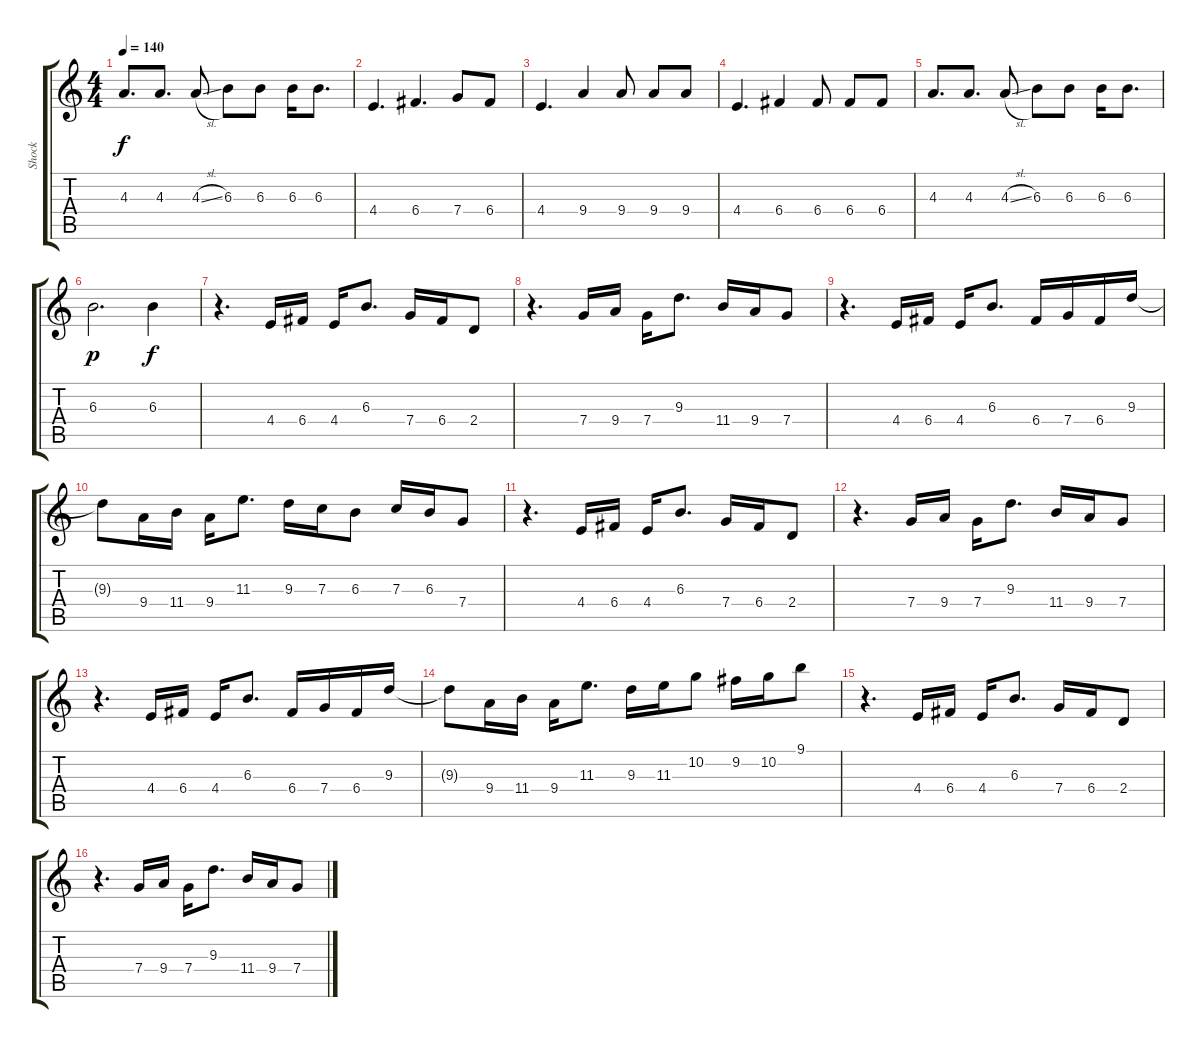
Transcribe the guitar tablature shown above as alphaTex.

\track ("Shock" "Shock") {instrument distortionguitar}
\staff {score tabs}
\tuning (D4 A3 F3 C3 G2 C2) {hide}
\ts (4 4)
\tempo 140
\clef g2
\ks c
4.3.8{d dy f} 4.3.8{d} 4.3{sl}.8 6.3.8 6.3.8 6.3.16 6.3.8{d} |
4.4.4{d} 6.4.4{d} 7.4.8 6.4.8 |
4.4.4{d} 9.4.4 9.4.8 9.4.8 9.4.8 |
4.4.4{d} 6.4.4 6.4.8 6.4.8 6.4.8 |
4.3.8{d} 4.3.8{d} 4.3{sl}.8 6.3.8 6.3.8 6.3.16 6.3.8{d} |
6.3.2{d dy p} 6.3.4{dy f} |
r.4{d} 4.4.16 6.4.16 4.4.16 6.3.8{d} 7.4.16 6.4.16 2.4.8 |
r.4{d} 7.4.16 9.4.16 7.4.16 9.3.8{d} 11.4.16 9.4.16 7.4.8 |
r.4{d} 4.4.16 6.4.16 4.4.16 6.3.8{d} 6.4.16 7.4.16 6.4.16 9.3.16 |
9.3{t}.8 9.4.16 11.4.16 9.4.16 11.3.8{d} 9.3.16 7.3.16 6.3.8 7.3.16 6.3.16 7.4.8 |
r.4{d} 4.4.16 6.4.16 4.4.16 6.3.8{d} 7.4.16 6.4.16 2.4.8 |
r.4{d} 7.4.16 9.4.16 7.4.16 9.3.8{d} 11.4.16 9.4.16 7.4.8 |
r.4{d} 4.4.16 6.4.16 4.4.16 6.3.8{d} 6.4.16 7.4.16 6.4.16 9.3.16 |
9.3{t}.8 9.4.16 11.4.16 9.4.16 11.3.8{d} 9.3.16 11.3.16 10.2.8 9.2.16 10.2.16 9.1.8 |
r.4{d} 4.4.16 6.4.16 4.4.16 6.3.8{d} 7.4.16 6.4.16 2.4.8 |
r.4{d} 7.4.16 9.4.16 7.4.16 9.3.8{d} 11.4.16 9.4.16 7.4.8
